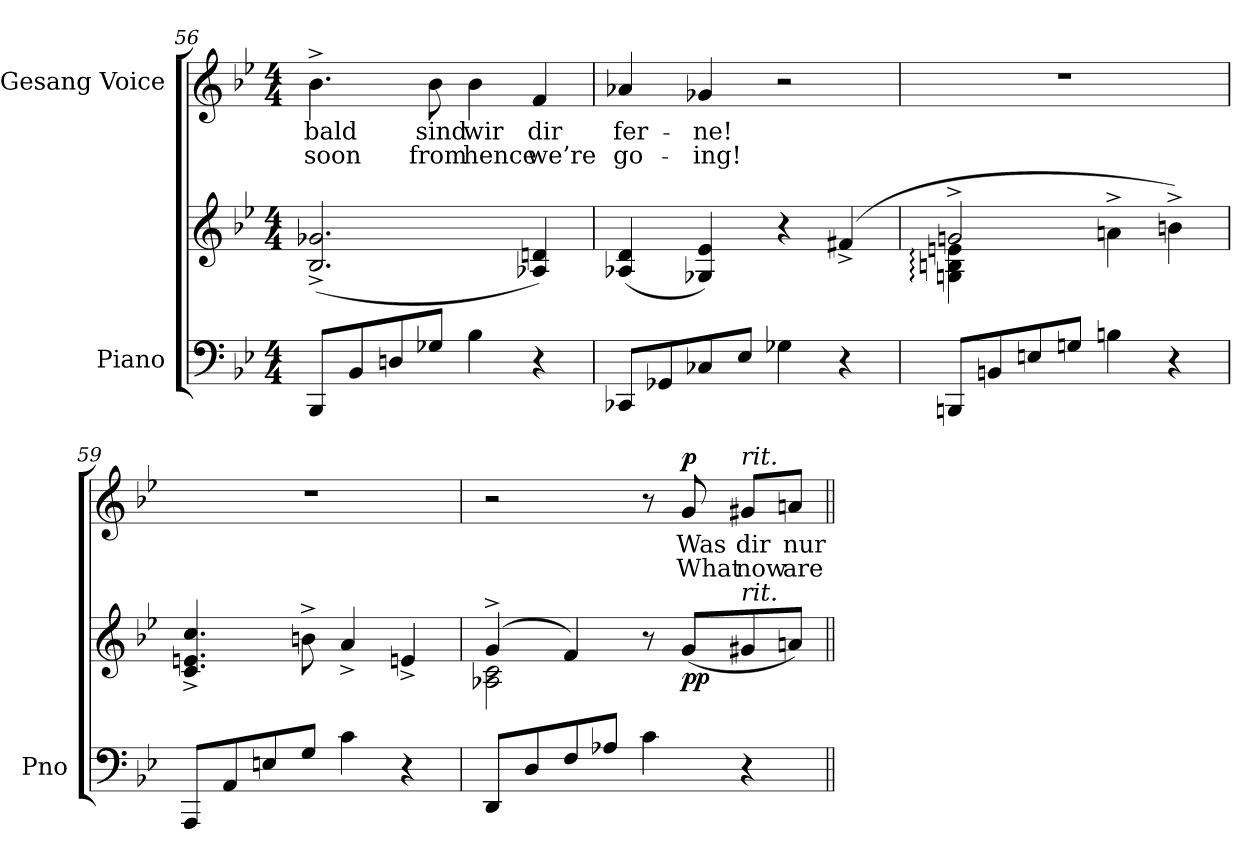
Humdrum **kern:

**kern	**kern	**dynam	**kern	**text	**text	**dynam
*part2	*part2	*part2	*part1	*part1	*part1	*part1
*staff3	*staff2	*staff2/3	*staff1	*staff1	*staff1	*staff1
*I"Piano	*	*	*I"Gesang Voice	*	*	*
*I'Pno	*	*	*	*	*	*
*clefF4	*clefG2	*	*clefG2	*	*	*
*k[b-e-]	*k[b-e-]	*	*k[b-e-]	*	*	*
*M4/4	*M4/4	*	*M4/4	*	*	*
=56	=56	=56	=56	=56	=56	=56
!	!	!	!	!LO:LY:b	!LO:LY:b	!
8BBB-/L	(>2.B-/^ 2.g-X/^	.	4.b-^\	bald	soon	.
8BB-/	.	.	.	.	.	.
8Dn/	.	.	.	.	.	.
!	!	!	!	!LO:LY:b	!LO:LY:b	!
8G-X/J	.	.	8b-\	sind	from	.
!	!	!	!	!LO:LY:b	!LO:LY:b	!
4B-\	.	.	4b-\	wir	hence	.
!	!	!	!	!LO:LY:b	!LO:LY:b	!
4r	4A-X/ 4dn/)	.	4f/	dir	we’re	.
=57	=57	=57	=57	=57	=57	=57
!	!	!	!	!LO:LY:b	!LO:LY:b	!
8CC-X/L	(>4A-X/ 4d/	.	4a-X/	fer-	go-	.
8GG-X/	.	.	.	.	.	.
!	!	!	!	!LO:LY:b	!LO:LY:b	!
8C-X/	4G-X/ 4e-/)	.	4g-X/	-ne!	-ing!	.
8E-/J	.	.	.	.	.	.
4G-X\	4r	.	2r	.	.	.
4r	(>4f#X^/	.	.	.	.	.
=58	=58	=58	=58	=58	=58	=58
*	*^	*	*	*	*	*
8BBBn/L	2gn^/	4Gn\: 4Bn\: 4en\:	.	1r	.	.	.
8BBn/	.	.	.	.	.	.	.
8En/	.	4rAyy	.	.	.	.	.
8Gn/J	.	.	.	.	.	.	.
4Bn\	4an^\	4rAyy	.	.	.	.	.
4r	4bn^\)	4rAyy	.	.	.	.	.
*	*v	*v	*	*	*	*	*
!!LO:PB:g=z
=59	=59	=59	=59	=59	=59	=59
8AAA/L	4.c/^ 4.en/^ 4.cc/^	.	1r	.	.	.
8AA/	.	.	.	.	.	.
8En/	.	.	.	.	.	.
8G/J	8bn^\	.	.	.	.	.
4c\	4a^/	.	.	.	.	.
4r	4en^/	.	.	.	.	.
=60	=60	=60	=60	=60	=60	=60
*	*^	*	*	*	*	*
8DD/L	(>4g^/	2A-X\ 2c\	.	2r	.	.	.
8D/	.	.	.	.	.	.	.
8F/	4f/)	.	.	.	.	.	.
8A-X/J	.	.	.	.	.	.	.
4c\	8r	2ryy	.	8r	.	.	.
!	!	!	!LO:DY:b	!	!LO:LY:b	!LO:LY:b	!LO:DY:a
.	(<8g/L	.	pp	8g/	Was	What	p
!	!	!	!	!LO:TX:a:i:t=rit.	!	!	!
!	!LO:TX:a:i:t=rit.	!	!	!	!	!	!
!	!	!	!	!	!LO:LY:b	!LO:LY:b	!
4r	8g#X/	.	.	8g#X/L	dir	now	.
!	!	!	!	!	!LO:LY:b	!LO:LY:b	!
.	8an/J)	.	.	8an/J	nur	are	.
*	*v	*v	*	*	*	*	*
=||	=||	=||	=||	=||	=||	=||
*-	*-	*-	*-	*-	*-	*-
